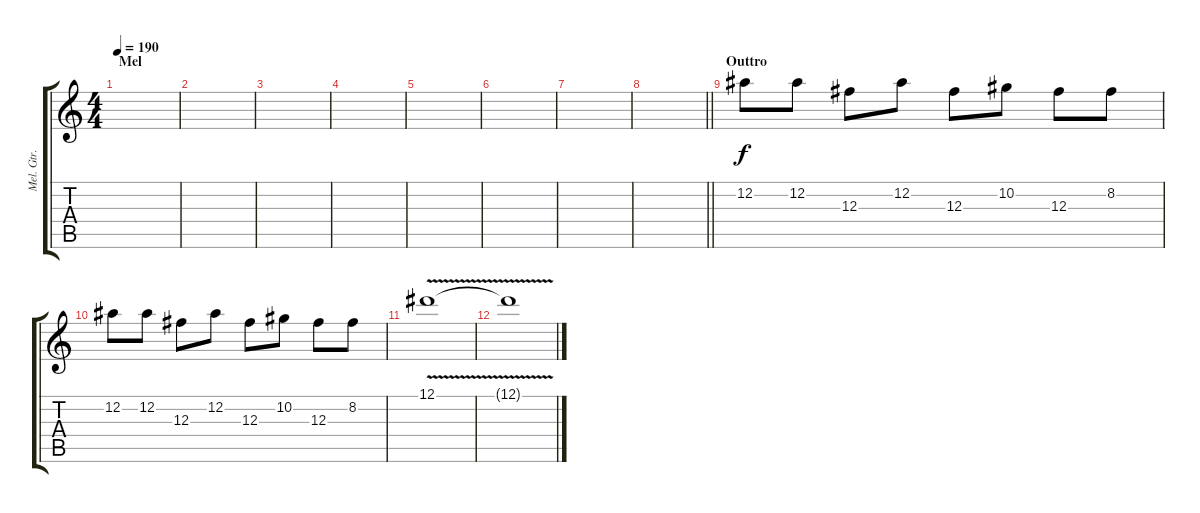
\track ("Mel. Gtr." "Mel. Gtr.") {instrument distortionguitar}
\staff {score tabs}
\tuning (Eb4 Bb3 Gb3 Db3 Ab2 Eb2) {hide}
\ts (4 4)
\section ("" "Mel")
\tempo 190
\clef g2
\ks c
|
|
|
|
|
|
|
\barLineRight lightlight
|
\section ("" "Outtro")
12.2.8 12.2.8 12.3.8 12.2.8 12.3.8 10.2.8 12.3.8 8.2.8 |
12.2.8 12.2.8 12.3.8 12.2.8 12.3.8 10.2.8 12.3.8 8.2.8 |
12.1{v}.1 |
12.1{t}.1
